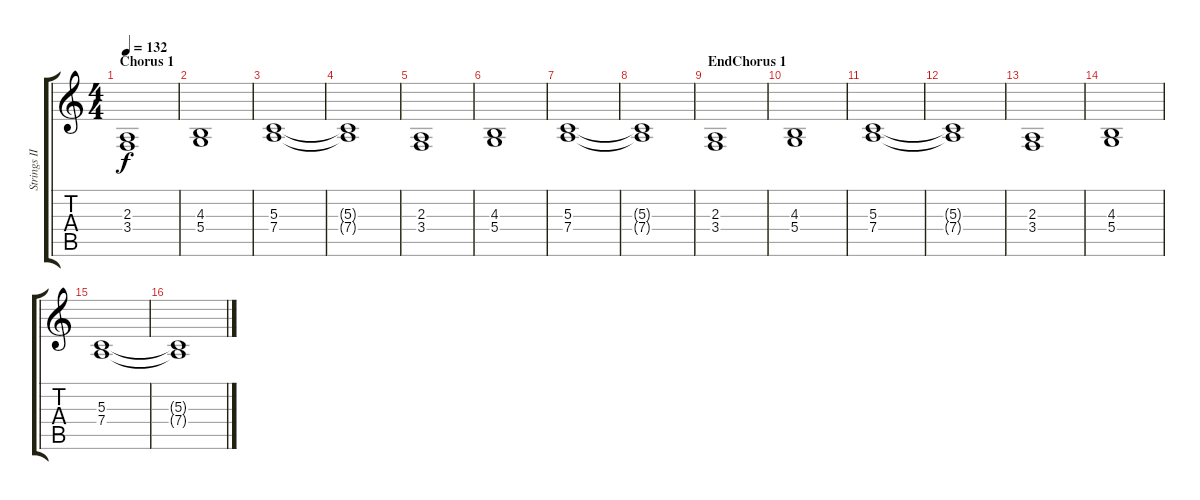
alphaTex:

\track ("Strings III" "Strings II") {instrument stringensemble1}
\staff {score tabs}
\tuning (E4 B3 G3 D3 A2 E2) {hide}
\ts (4 4)
\section ("" "Chorus 1")
\tempo 132
\clef g2
\ks c
(2.3 3.4).1{dy f} |
(4.3 5.4).1 |
(5.3 7.4).1 |
(5.3{t} 7.4{t}).1 |
(2.3 3.4).1 |
(4.3 5.4).1 |
(5.3 7.4).1 |
(5.3{t} 7.4{t}).1 |
\section ("" "EndChorus 1")
(2.3 3.4).1 |
(4.3 5.4).1 |
(5.3 7.4).1 |
(5.3{t} 7.4{t}).1 |
(2.3 3.4).1 |
(4.3 5.4).1 |
(5.3 7.4).1 |
(5.3{t} 7.4{t}).1
